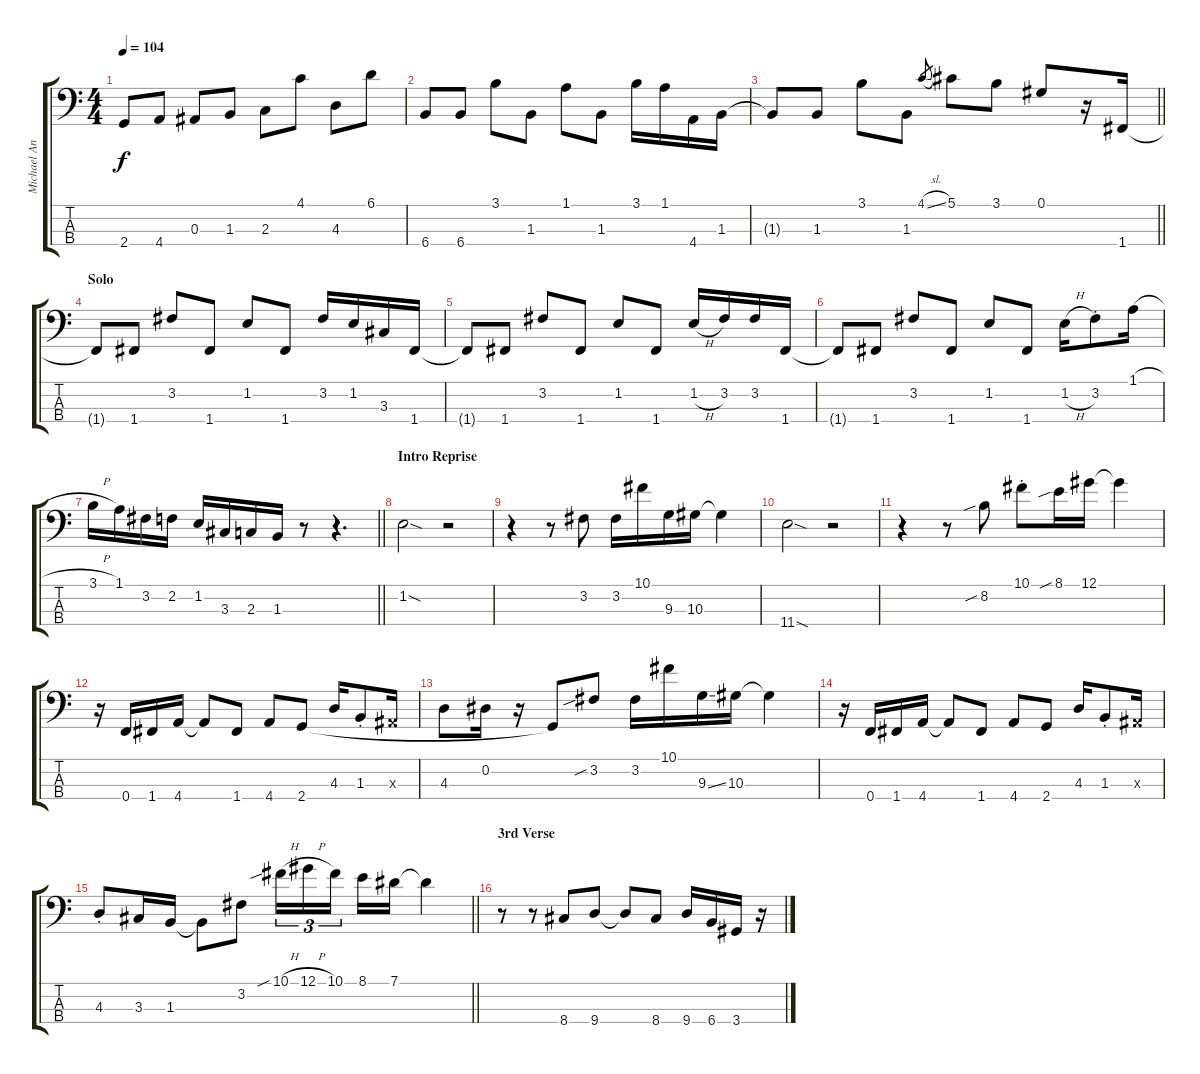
\track ("Michael Anthony" "Michael An") {instrument electricbasspick}
\staff {score tabs}
\tuning (Ab2 Eb2 Bb1 F1) {hide}
\ts (4 4)
\tempo 104
\clef f4
\ks c
2.4.8{dy f} 4.4.8 0.3.8 1.3.8 2.3.8 4.1.8 4.3.8 6.1.8 |
6.4.8 6.4.8 3.1.8 1.3.8 1.1.8 1.3.8 3.1.16 1.1.16 4.4.16 1.3.16 |
\barLineRight lightlight
1.3{t}.8 1.3.8 3.1.8 1.3.8 4.1{sl}.8{gr} 5.1.8 3.1.8 0.1.8 r.16 1.4.16 |
\section ("" "Solo")
1.4{t}.8 1.4.8 3.2.8 1.4.8 1.2.8 1.4.8 3.2.16 1.2.16 3.3.16 1.4.16 |
1.4{t}.8 1.4.8 3.2.8 1.4.8 1.2.8 1.4.8 1.2{h}.16 3.2.16 3.2.16 1.4.16 |
1.4{t}.8 1.4.8 3.2.8 1.4.8 1.2.8 1.4.8 1.2{h}.16 3.2{st}.8 1.1{h}.16 |
\barLineRight lightlight
3.1{h}.16 1.1.16 3.2.16 2.2.16 1.2.16 3.3.16 2.3.16 1.3.16 r.8 r.4{d} |
\section ("" "Intro Reprise")
1.2{sod}.2 r.2 |
r.4 r.8 3.2.8 3.2.16 10.1.16 9.3.16 10.3.16 10.3{t}.4 |
11.4{sod}.2 r.2 |
r.4 r.8 8.2{sib}.8 10.1{st}.8 8.1{sib}.16 12.1.16 12.1{t}.4 |
r.16 0.4.16 1.4.16 4.4.16 4.4{t}.8 1.4.8 4.4.8 2.4.8 4.3.16 1.3{st}.8 0.3{x}.16 |
4.3.8 0.2.16 r.16 2.4{t}.8 3.2{sib}.8 3.2.16 10.1.16 9.3{ss}.16 10.3.16 10.3{t}.4 |
r.16 0.4.16 1.4.16 4.4.16 4.4{t}.8 1.4.8 4.4.8 2.4.8 4.3.16 1.3{st}.8 0.3{x}.16 |
\barLineRight lightlight
4.3{st}.8 3.3.16 1.3.16 1.3{t}.8 3.2.8 10.1{sib h}.16{tu (3 2)} 12.1{h}.16{tu (3 2)} 10.1.16{tu (3 2) beam splitsecondary} 8.1.16 7.1.16 7.1{t}.4 |
\section ("" "3rd Verse")
r.8 r.8 8.4.8 9.4.8 9.4{t}.8 8.4.8 9.4.16 6.4.16 3.4.16 r.16
